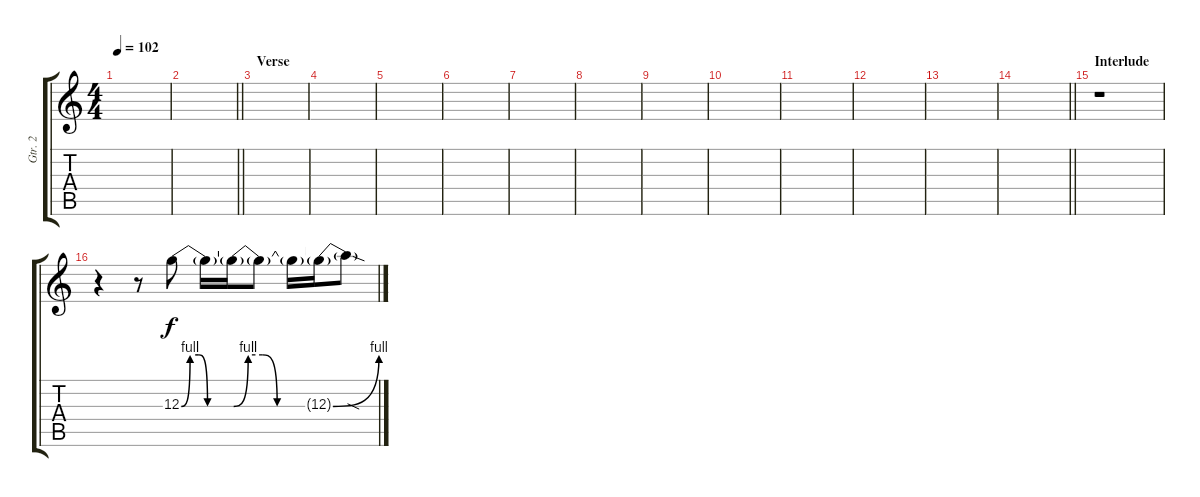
\track ("Gtr. 2" "Gtr. 2") {instrument distortionguitar}
\staff {score tabs}
\tuning (E4 B3 G3 D3 A2 E2) {hide}
\ts (4 4)
\tempo 102
\clef g2
\ks c
|
\barLineRight lightlight
|
\section ("" "Verse")
|
|
|
|
|
|
|
|
|
|
|
\barLineRight lightlight
|
\section ("" "Interlude")
r.1 |
r.4 r.8 12.3{be (custom 0 0 10 4 20 4 30 0 60 0)}.8 12.3{t}.16 12.3{be (custom 0 0 10 4 20 4 30 0 60 0) t}.16 12.3{t}.8 12.3{t}.16 12.3{be (bend 0 0 60 4) t}.16 12.3{sod t}.8
